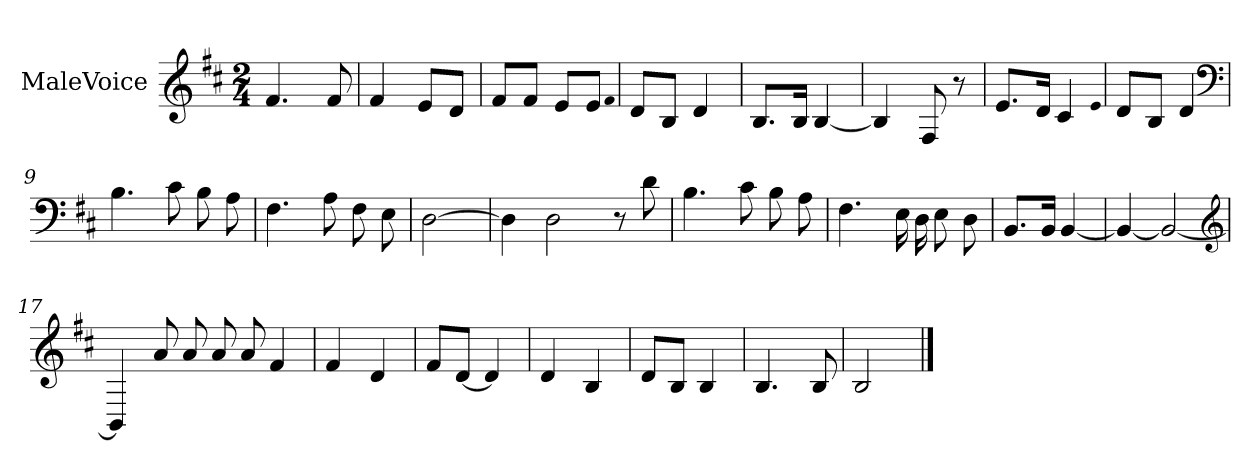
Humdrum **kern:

**kern
*part1
*staff1
*I"MaleVoice
*clefG2
*k[f#c#]
*M2/4
*MM126
=1
4.f#
8f#
=2
4f#
8e/L
8d/J
=3
8f#/L
8f#/J
8e/L
8e/J
qf#
=4
8d/L
8B/J
4d
=5
8.B/L
16B/Jk
[4B
=6
4B]
8F#
8r
=7
8.e/L
16d/Jk
4c#
qe
=8
8d/L
8B/J
4d
*clefF4
=9
4.B
8c#
8B
8A
=10
4.F#
8A
8F#
8E
=11
[2D
=12
4D]
2D
8r
8d
=13
4.B
8c#
8B
8A
=14
4.F#
16E
16D
8E
8D
=15
8.BB/L
16BB/Jk
[4BB
=16
4BB_
2BB_
*clefG2
=17
4BB]
8a
8a
8a
8a
4f#
=18
4f#
4d
=19
8f#/L
[8d/J
4d]
=20
4d
4B
=21
8d/L
8B/J
4B
=22
4.B
8B
=23
2B
==
*-
